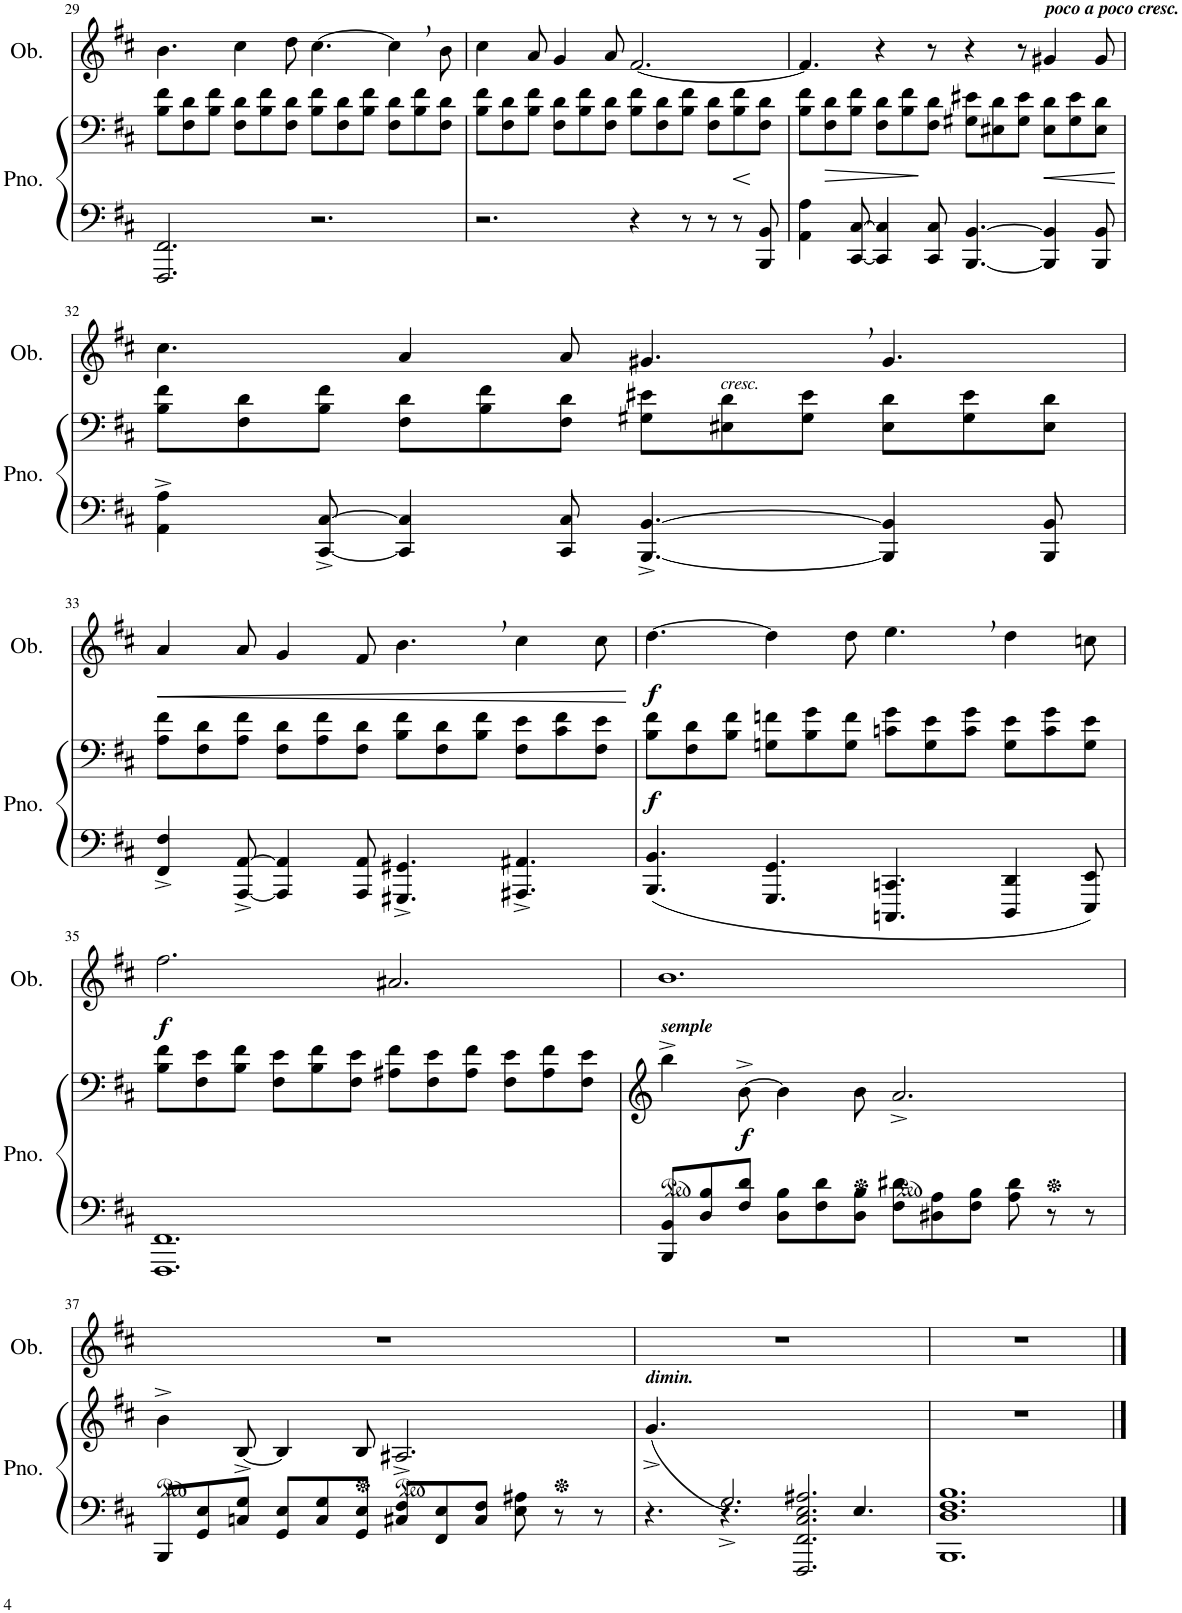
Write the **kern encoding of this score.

**kern	**kern	**dynam	**kern	**dynam
*part2	*part2	*part2	*part1	*part1
*staff3	*staff2	*staff2/3	*staff1	*staff1
*I"Piano	*	*	*I"Oboe	*
*I'Pno.	*	*	*I'Ob.	*
!!LO:PB:g=z
*clefF4	*clefF4	*	*clefG2	*
*k[f#c#]	*k[f#c#]	*	*k[f#c#]	*
*D:	*D:	*	*D:	*
*M12/8	*M12/8	*	*M12/8	*
=29	=29	=29	=29	=29
2.FFF#/ 2.FF#/	8B\ 8f#\L	.	4.b\	.
.	8F#\ 8d\	.	.	.
.	8B\ 8f#\J	.	.	.
.	8F#\ 8d\L	.	4cc#\	.
.	8B\ 8f#\	.	.	.
.	8F#\ 8d\J	.	8dd\	.
2.r	8B\ 8f#\L	.	[4.cc#\	.
.	8F#\ 8d\	.	.	.
.	8B\ 8f#\J	.	.	.
.	8F#\ 8d\L	.	4cc#,\]	.
.	8B\ 8f#\	.	.	.
.	8F#\ 8d\J	.	8b\	.
=30	=30	=30	=30	=30
2.r	8B\ 8f#\L	.	4cc#\	.
.	8F#\ 8d\	.	.	.
.	8B\ 8f#\J	.	8a/	.
.	8F#\ 8d\L	.	4g/	.
.	8B\ 8f#\	.	.	.
.	8F#\ 8d\J	.	8a/	.
4r	8B\ 8f#\L	.	[2.f#/	.
.	8F#\ 8d\	.	.	.
8r	8B\ 8f#\J	.	.	.
8r	8F#\ 8d\L	.	.	.
!	!	!LO:HP:b	!	!
8r	8B\ 8f#\	<	.	.
8BBB/ 8BB/	8F#\ 8d\J	[	.	.
=31	=31	=31	=31	=31
4AA\ 4A\	8B\ 8f#\L	.	4.f#/]	.
!	!	!LO:HP:b	!	!
.	8F#\ 8d\	>	.	.
[8CC#/ [8C#/	8B\ 8f#\J	.	.	.
4CC#/] 4C#/]	8F#\ 8d\L	.	4r	.
.	8B\ 8f#\	.	.	.
8CC#/ 8C#/	8F#\ 8d\J	]	8r	.
[4.BBB/ [4.BB/	8G#X\ 8e#X\L	.	4r	.
.	8E#X\ 8d\	.	.	.
.	8G#\ 8e#\J	.	8r	.
!	!	!	!LO:TX:a:Bi:t=poco a poco cresc.	!
!	!	!LO:HP:b	!	!
4BBB/] 4BB/]	8E#\ 8d\L	<	4g#X/	.
.	8G#\ 8e#\	.	.	.
8BBB/ 8BB/	8E#\ 8d\J	.	8g#/	.
.	.	[	.	.
!!LO:LB:g=z
=32	=32	=32	=32	=32
4AA\^ 4A\^	8B\ 8f#\L	.	4.cc#\	.
.	8F#\ 8d\	.	.	.
[8CC#/^ [8C#/^	8B\ 8f#\J	.	.	.
4CC#/] 4C#/]	8F#\ 8d\L	.	4a/	.
.	8B\ 8f#\	.	.	.
8CC#/ 8C#/	8F#\ 8d\J	.	8a/	.
[4.BBB/^ [4.BB/^	8G#X\ 8e#X\L	.	4.g#X,/	.
!	!LO:TX:a:i:t=cresc.	!	!	!
.	8E#X\ 8d\	.	.	.
.	8G#\ 8e#\J	.	.	.
4BBB/] 4BB/]	8E#\ 8d\L	.	4.g#/	.
.	8G#\ 8e#\	.	.	.
8BBB/ 8BB/	8E#\ 8d\J	.	.	.
!!LO:LB:g=z
=33	=33	=33	=33	=33
!	!	!	!	!LO:HP:b
4FF#/^ 4F#/^	8A\ 8f#\L	.	4a/	<
.	8F#\ 8d\	.	.	.
[8AAA/^ [8AA/^	8A\ 8f#\J	.	8a/	.
4AAA/] 4AA/]	8F#\ 8d\L	.	4g/	.
.	8A\ 8f#\	.	.	.
8AAA/ 8AA/	8F#\ 8d\J	.	8f#/	.
4.GGG#X/^ 4.GG#X/^	8B\ 8f#\L	.	4.b,\	.
.	8F#\ 8d\	.	.	.
.	8B\ 8f#\J	.	.	.
4.AAA#X/^ 4.AA#X/^	8F#\ 8e\L	.	4cc#\	.
.	8c#\ 8f#\	.	.	.
.	8F#\ 8e\J	.	8cc#\	.
.	.	.	.	[
=34	=34	=34	=34	=34
!	!	!LO:DY:b	!	!LO:DY:b
4.BBB/ 4.BB/	8B\ 8f#\L	f	[4.dd\	f
.	8F#\ 8d\	.	.	.
.	8B\ 8f#\J	.	.	.
4.GGG/ 4.GG/	8Gn\ 8fn\L	.	4dd\]	.
.	8B\ 8g\	.	.	.
.	8G\ 8f\J	.	8dd\	.
4.CCCn/ 4.CCn/	8cn\ 8g\L	.	4.ee,\	.
.	8G\ 8e\	.	.	.
.	8c\ 8g\J	.	.	.
4DDD/ 4DD/	8G\ 8e\L	.	4dd\	.
.	8c\ 8g\	.	.	.
8EEE/ 8EE/	8G\ 8e\J	.	8ccn\	.
!!LO:LB:g=z
=35	=35	=35	=35	=35
!	!	!	!	!LO:DY:b
1.FFF# 1.FF#	8B\ 8f#\L	.	2.ff#\	f
.	8F#\ 8e\	.	.	.
.	8B\ 8f#\J	.	.	.
.	8F#\ 8e\L	.	.	.
.	8B\ 8f#\	.	.	.
.	8F#\ 8e\J	.	.	.
.	8A#X\ 8f#\L	.	2.a#X/	.
.	8F#\ 8e\	.	.	.
.	8A#\ 8f#\J	.	.	.
.	8F#\ 8e\L	.	.	.
.	8A#\ 8f#\	.	.	.
.	8F#\ 8e\J	.	.	.
=36	=36	=36	=36	=36
!	!LO:TX:a:Bi:t=semple	!	!	!
8BBB/ 8BB/L	4bb^\	.	1.b	.
8D/ 8B/	.	.	.	.
!	!	!LO:DY:b	!	!
8F#/ 8d/J	[8b^\	f	.	.
8D\ 8B\L	4b\]	.	.	.
8F#\ 8d\	.	.	.	.
8D\ 8B\J	8b\	.	.	.
8F#\ 8d#X\L	2.a^/	.	.	.
8D#X\ 8A\	.	.	.	.
8F#\ 8B\J	.	.	.	.
8A\ 8d#\	.	.	.	.
8r	.	.	.	.
8r	.	.	.	.
!!LO:LB:g=z
=37	=37	=37	=37	=37
8BBB/L	4b^\	.	1.r	.
8GG/ 8E/	.	.	.	.
8Cn/ 8G/J	[8B^/	.	.	.
8GG/ 8E/L	4B/]	.	.	.
8C/ 8G/	.	.	.	.
8GG/ 8E/J	8B/	.	.	.
8C#X/ 8F#/L	2.A#X^/	.	.	.
8FF#/ 8E/	.	.	.	.
8C#/ 8F#/J	.	.	.	.
8E\ 8A#X\	.	.	.	.
8r	.	.	.	.
8r	.	.	.	.
=38	=38	=38	=38	=38
*^	*	*	*	*
!	!	!LO:TX:a:Bi:t=dimin.	!	!	!
4.ryy	4.r	(<4.g^/	.	1.r	.
2.G^/)	4.r	1ryy	.	.	.
.	2.FFF#/ 2.FF#/ 2.C#/ 2.E/ 2.A#X/	.	.	.	.
4.E/	.	.	.	.	.
.	.	8ryy	.	.	.
*v	*v	*	*	*	*
=39	=39	=39	=39	=39
1.BBB 1.D 1.F# 1.B	1.r	.	1.r	.
==	==	==	==	==
*-	*-	*-	*-	*-
